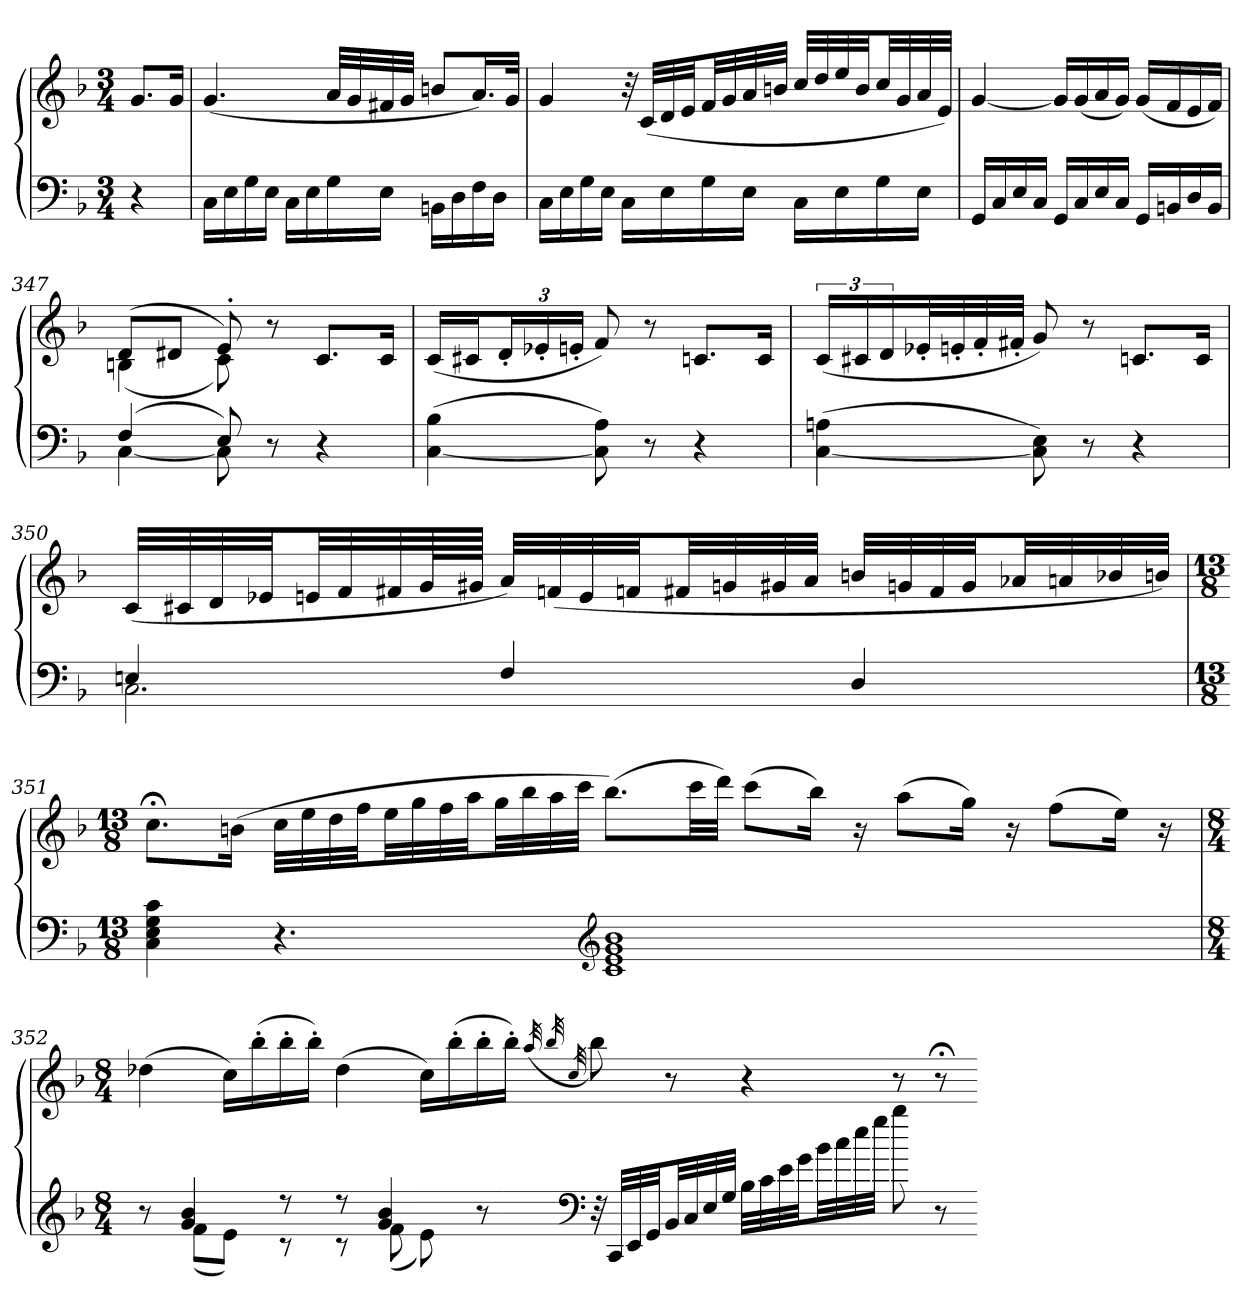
**kern	**kern
*part1	*part1
*staff2	*staff1
*clefF4	*clefG2
*k[b-]	*k[b-]
*F:	*F:
*M3/4	*M3/4
=	=
4r	8.gL
.	16gJk
=344	=344
16CLL	(4.g
16E	.
16G	.
16EJJ	.
16CLL	.
16E	.
16G	32aLLL
.	32g
16EJJ	32f#X
.	32gJJJ
16BBnLL	8bnL
16D	.
16F	16.aL)
16DJJ	.
.	32gJJk
=345	=345
16CLL	4g
16E	.
16G	.
16EJJ	.
16CLL	32r
.	(32cLLL
16E	32d
.	32eJJ
16G	32fLL
.	32g
16EJJ	32a
.	32bnJJJ
16CLL	32ccLLL
.	32dd
16E	32ee
.	32bJJ
16G	32ccLL
.	32g
16EJJ	32a
.	32eJJJ)
=346	=346
16GGLL	[4g
16C	.
16E	.
16CJJ	.
16GGLL	16gLL]
16C	(16g
16E	16a
16CJJ	16gJJ)
16GGLL	(16gLL
16BBn	16f
16D	16e
16BBJJ	16fJJ)
=347	=347
*^	*^
(4F	[4C	(8dL	(4Bn
.	.	8d#XJ	.
8E)	8C]	8e')	8c)
8r	4.ryy	8r	4.ryy
4r	.	8.cL	.
.	.	16cJk	.
*v	*v	*	*
*	*v	*v
=348	=348
([4C 4B-	(16cLL
.	16c#XJ
.	24d'L
.	24e-X'
.	24en'JJ
8C] 8A)	8f)
8r	8r
4r	8.cnL
.	16cJk
=349	=349
([4C 4An	(24cLL
.	24c#X
.	24d
.	32e-X'L
.	32en'
.	32f'
.	32f#X'JJJ
8C] 8E)	8g)
8r	8r
4r	8.cnL
.	16cJk
=350	=350
*^	*
4En	2.C	(32cLLL
.	.	32c#X
.	.	32d
.	.	32e-XJJ
.	.	32enLL
.	.	32f
.	.	32f#X
.	.	64gL
.	.	64g#XJJJJ
4F	.	32aLLL)
.	.	(32fn
.	.	32e
.	.	32fnJJ
.	.	32f#XLL
.	.	32gn
.	.	32g#X
.	.	32aJJJ
4D	.	32bnLLL
.	.	32gn
.	.	32f#
.	.	32gJJ
.	.	32a-XLL
.	.	32an
.	.	32b-X
.	.	32bnJJJ)
*v	*v	*
=351	=351
*M13/8	*M13/8
4C 4E 4G 4c	8.cc;<L
.	(16bnJk
4.r	32ccLLL
.	32ee
.	32dd
.	32ffJJ
.	32eeLL
.	32gg
.	32ff
.	32aaJJ
.	32ggLL
.	32bb-
.	32aa
.	32cccJJJ
*clefG2	*
1c 1e 1g 1b-	(8.bb-L)
.	32cccLL
.	32dddJJJ)
.	(8cccL
.	16bb-Jk)
.	16r
.	(8aaL
.	16ggJk)
.	16r
.	(8ffL
.	16eeJk)
.	16r
=352	=352
*M8/4	*M8/4
*^	*
8r	8ryy	(4dd-X
4g 4b-	(8fL	.
.	8eJ)	16ccLL)
.	.	(16bb-'
8r	8r	16bb-'
.	.	16bb-'JJ)
8r	8r	(4dd-
4g 4b-	(8f	.
.	8e)	16ccLL)
.	.	(16bb-'
8r	2..ryy	16bb-'
.	.	16bb-'JJ)
*clefF4	*	*
.	.	(32qaa
.	.	32qbb-
.	.	32qcc
32r	.	8bb-)
32CCLLL	.	.
32EE	.	.
32GGJJ	.	.
32BB-LL	.	8r
32C	.	.
32E	.	.
32GJJJ	.	.
32B-LLL	.	4r
32c	.	.
32e	.	.
32gJJ	.	.
32b-LL	.	.
32cc	.	.
32ee	.	.
32ggJJJ	.	.
8bb-	.	8r
8r	.	8r;<
*v	*v	*
=-	=-
*-	*-
